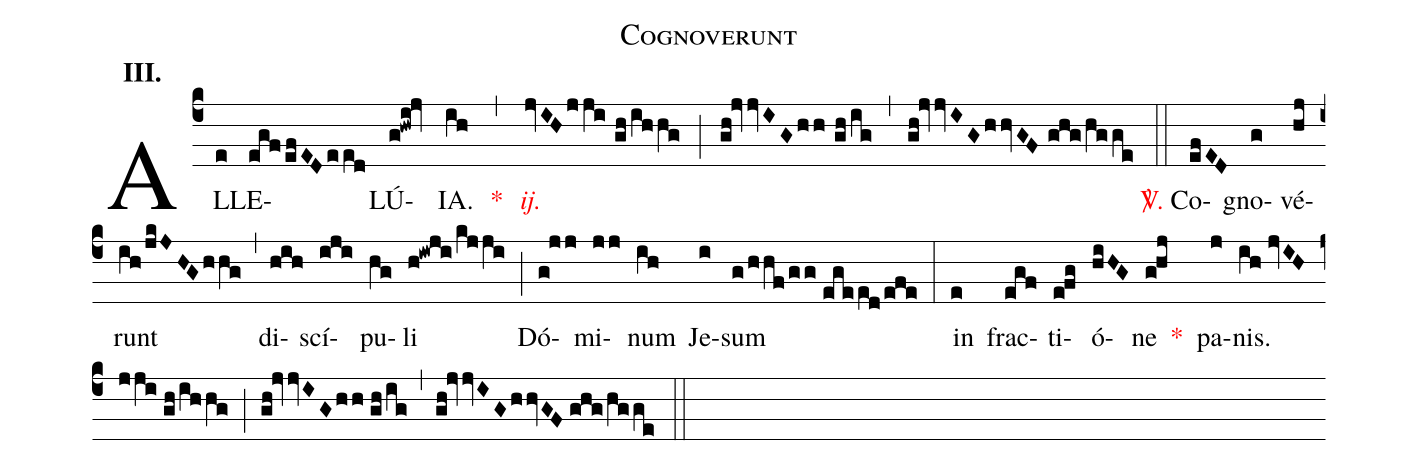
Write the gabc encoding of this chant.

name:Cognoverunt;
mode:III.;
office-part:Alleluia;
%%
(c4) AL(e)LE(egf/efED/eed)LÚ(g!hwi!jv)IA.(ih) <v>\red{*}</v>(,) <v>\redit{ij.}</v>(jvIH/jji//gh/ihhg) (;) (gh!jvvIG/hh//gh/ig) (,) (gh!jvvIG/hhvGF//ghg/hgge) (::) <v>\red{\Vbar.}</v> Co(efED)gno(g)vé(hj)runt(ih/jkJHG/hhg) (,) di(hih)scí(iji)pu(hg)li(h!iwji/kjji) (;) Dó(g!jj)mi(jj)num(ih) Je(i)sum(g/hhf/gg//egeed/efe) (:) in(e) frac(egf)ti(e!fg)ó(hiHG)ne(g!hj) <v>\red{*}</v>() pa(j)nis.(ih//jvIH/jji//gh/ihhg) (;) (gh!jvvIG/hh//gh/ig) (,) (gh!jvvIG/hhvGF//ghg/hgge) (::)
